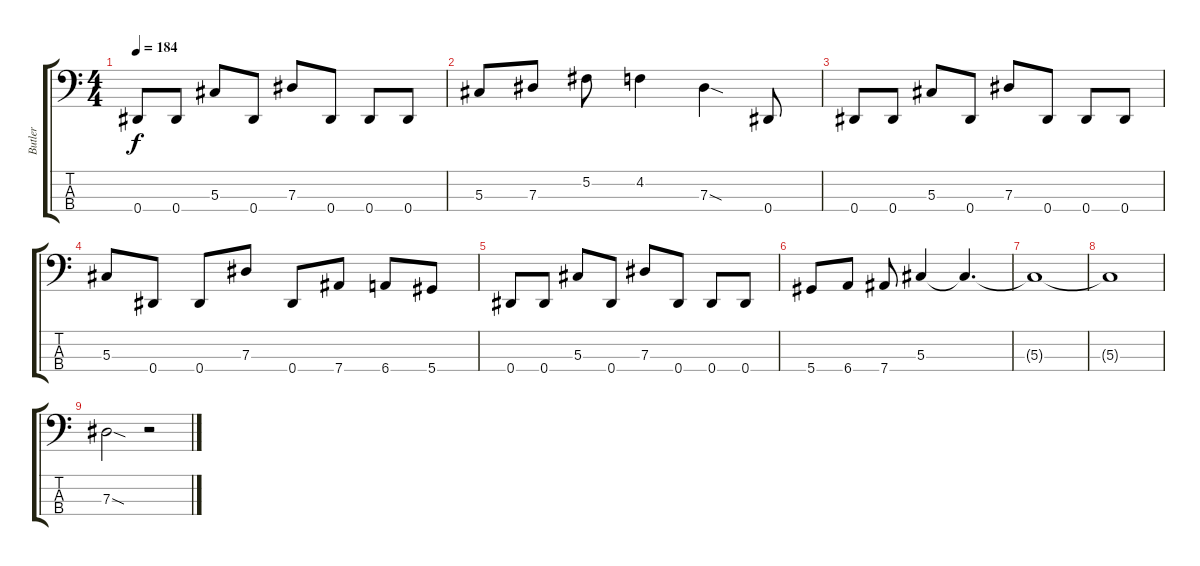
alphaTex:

\track ("Butler" "Butler") {instrument electricbassfinger}
\staff {score tabs}
\tuning (Gb2 Db2 Ab1 Eb1) {hide}
\ts (4 4)
\tempo 184
\clef f4
\ks c
0.4.8{dy f} 0.4.8 5.3.8 0.4.8 7.3.8 0.4.8 0.4.8 0.4.8 |
5.3.8 7.3.8 5.2.8 4.2.4 7.3{sod}.4 0.4.8 |
0.4.8 0.4.8 5.3.8 0.4.8 7.3.8 0.4.8 0.4.8 0.4.8 |
5.3.8 0.4.8 0.4.8 7.3.8 0.4.8 7.4.8 6.4.8 5.4.8 |
0.4.8 0.4.8 5.3.8 0.4.8 7.3.8 0.4.8 0.4.8 0.4.8 |
5.4.8 6.4.8 7.4.8 5.3.4 5.3{t}.4{d} |
5.3{t}.1 |
5.3{t}.1 |
7.3{sod}.2 r.2
